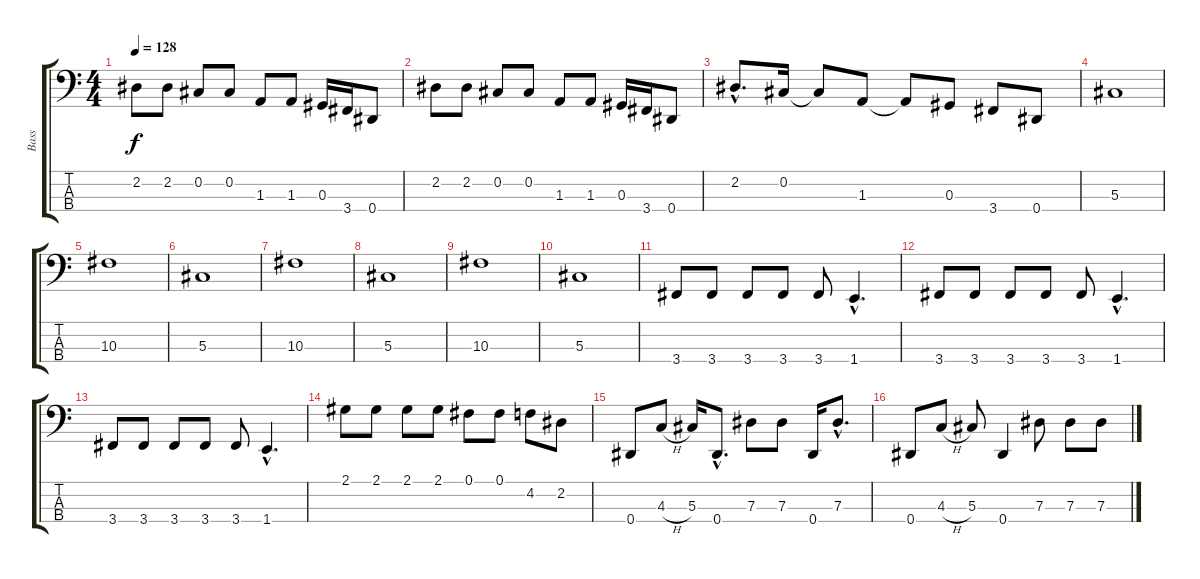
\track ("Bass" "Bass") {instrument electricbasspick}
\staff {score tabs}
\tuning (Gb2 Db2 Ab1 Eb1) {hide}
\ts (4 4)
\tempo 128
\clef f4
\ks c
2.2.8{dy f} 2.2.8 0.2.8 0.2.8 1.3.8 1.3.8 0.3.16 3.4.16 0.4.8 |
2.2.8 2.2.8 0.2.8 0.2.8 1.3.8 1.3.8 0.3.16 3.4.16 0.4.8 |
2.2{hac}.8{d} 0.2.16 0.2{t}.8 1.3.8 1.3{t}.8 0.3.8 3.4.8 0.4.8 |
5.3.1 |
10.3.1 |
5.3.1 |
10.3.1 |
5.3.1 |
10.3.1 |
5.3.1 |
3.4.8 3.4.8 3.4.8 3.4.8 3.4.8 1.4{hac}.4{d} |
3.4.8 3.4.8 3.4.8 3.4.8 3.4.8 1.4{hac}.4{d} |
3.4.8 3.4.8 3.4.8 3.4.8 3.4.8 1.4{hac}.4{d} |
2.1.8 2.1.8 2.1.8 2.1.8 0.1.8 0.1.8 4.2.8 2.2.8 |
0.4.8 4.3{h}.8 5.3.16 0.4{hac}.8{d} 7.3.8 7.3.8 0.4.16 7.3{hac}.8{d} |
0.4.8 4.3{h}.8 5.3.8 0.4.4 7.3.8 7.3.8 7.3.8
